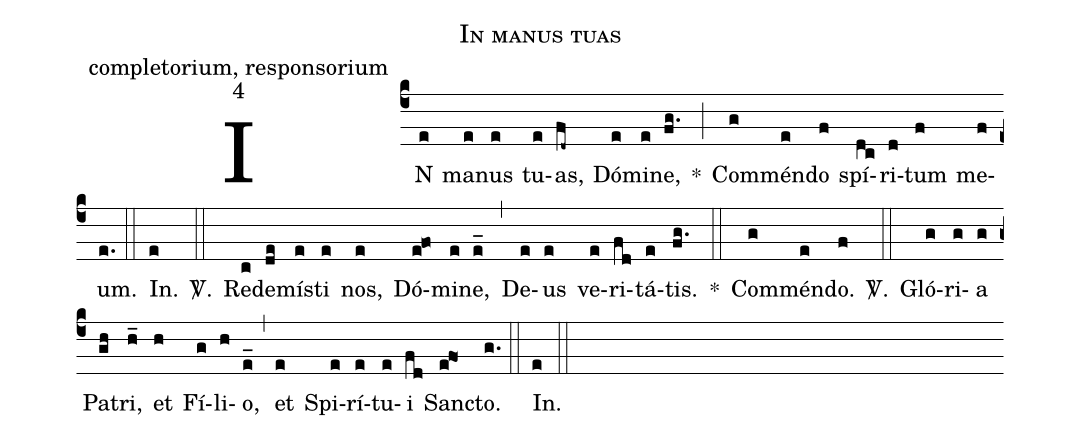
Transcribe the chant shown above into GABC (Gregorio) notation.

name: In manus tuas;
office-part: completorium, responsorium;
mode: 4;
%%
(c4)
IN(e) ma(e)nus(e) tu(e)as,(fd~) Dó(e)mi(e)ne,(fg.) *(;)
Com(g)mén(e)do(f) spí(dc)ri(d)tum(f) me(f)um.(e.) (::)
In.(e) <sp>V/</sp>.(::)
Re(c)de(de)mís(e)ti(e) nos,(e) Dó(e!fo)mi(e)ne,(e_) (,)
De(e)us(e) ve(e)ri(fd)tá(e)tis.(fg.) *(::)
Com(g)mén(e)do.(f) <sp>V/</sp>.(::)
Gló(g)ri(g)a(g) Pa(gh)tri,(h_) et(h) Fí(g)li(h)o,(e_) (,)
et(e) Spi(e)rí(e)tu(e)i(fd) San(e!fo)cto.(g.) (::)
In.(e) (::)
